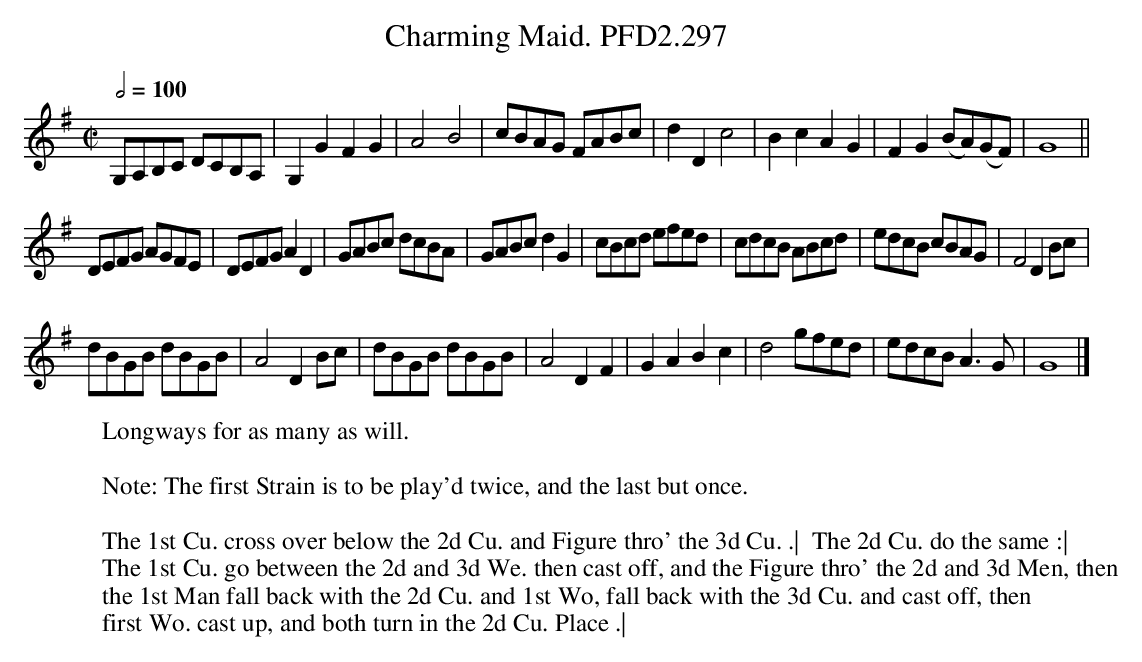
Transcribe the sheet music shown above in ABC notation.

X:1
T:Charming Maid. PFD2.297
W:Longways for as many as will.
L:1/8
M:C|
Q:1/2=100
K:G
G,A,B,C DCB,A,|G,2 G2F2G2|A4B4|cBAG FABc|d2D2c4|B2c2A2G2|F2G2 (BA)(GF)|G8||
DEFG AGFE|DEFG A2D2|GABc dcBA|GABc d2G2|cBcd efed|cdcB ABcd|edcB cBAG|F4D2Bc|
dBGB dBGB|A4D2 Bc|dBGB dBGB|A4D2 F2|G2A2B2c2|d4 gfed|edcB A3G|G8 |]
W:
W: Note: The first Strain is to be play'd twice, and the last but once.
W:
W: The 1st Cu. cross over below the 2d Cu. and Figure thro' the 3d Cu. .|  The 2d Cu. do the same :|
W: The 1st Cu. go between the 2d and 3d We. then cast off, and the Figure thro' the 2d and 3d Men, then
W: the 1st Man fall back with the 2d Cu. and 1st Wo, fall back with the 3d Cu. and cast off, then
W: first Wo. cast up, and both turn in the 2d Cu. Place .|
